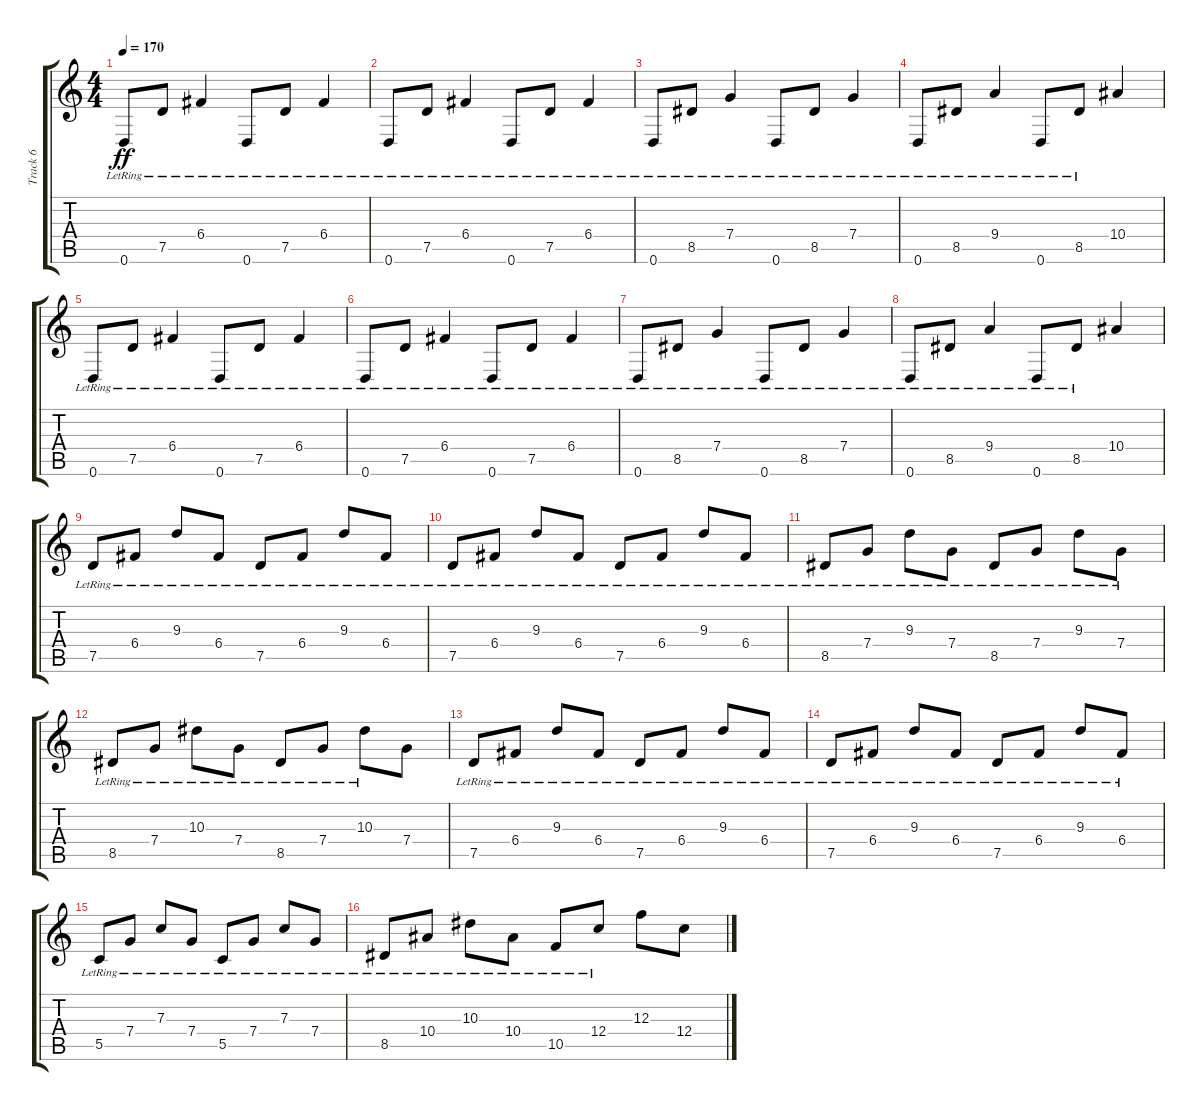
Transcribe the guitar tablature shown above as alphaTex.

\track ("Track 6" "Track 6") {instrument distortionguitar}
\staff {score tabs}
\tuning (D4 A3 F3 C3 G2 D2) {hide}
\ts (4 4)
\tempo 170
\clef g2
\ks c
0.6{lr}.8{dy ff volume 13} 7.5{lr}.8 6.4{lr}.4 0.6{lr}.8 7.5{lr}.8 6.4{lr}.4 |
0.6{lr}.8 7.5{lr}.8 6.4{lr}.4 0.6{lr}.8 7.5{lr}.8 6.4{lr}.4 |
0.6{lr}.8{volume 14} 8.5{lr}.8 7.4{lr}.4 0.6{lr}.8 8.5{lr}.8 7.4{lr}.4 |
0.6{lr}.8 8.5{lr}.8 9.4{lr}.4 0.6{lr}.8 8.5{lr}.8 10.4.4 |
0.6{lr}.8{volume 15} 7.5{lr}.8 6.4{lr}.4 0.6{lr}.8 7.5{lr}.8 6.4{lr}.4 |
0.6{lr}.8 7.5{lr}.8 6.4{lr}.4 0.6{lr}.8 7.5{lr}.8 6.4{lr}.4 |
0.6{lr}.8 8.5{lr}.8 7.4{lr}.4 0.6{lr}.8 8.5{lr}.8 7.4{lr}.4 |
0.6{lr}.8 8.5{lr}.8 9.4{lr}.4 0.6{lr}.8 8.5{lr}.8 10.4.4 |
7.5{lr}.8 6.4{lr}.8 9.3{lr}.8 6.4{lr}.8 7.5{lr}.8 6.4{lr}.8 9.3{lr}.8 6.4{lr}.8 |
7.5{lr}.8 6.4{lr}.8 9.3{lr}.8 6.4{lr}.8 7.5{lr}.8 6.4{lr}.8 9.3{lr}.8 6.4{lr}.8 |
8.5{lr}.8 7.4{lr}.8 9.3{lr}.8 7.4{lr}.8 8.5{lr}.8 7.4{lr}.8 9.3{lr}.8 7.4{lr}.8 |
8.5{lr}.8 7.4{lr}.8 10.3{lr}.8 7.4{lr}.8 8.5{lr}.8 7.4{lr}.8 10.3{lr}.8 7.4.8 |
7.5{lr}.8 6.4{lr}.8 9.3{lr}.8 6.4{lr}.8 7.5{lr}.8 6.4{lr}.8 9.3{lr}.8 6.4{lr}.8 |
7.5{lr}.8 6.4{lr}.8 9.3{lr}.8 6.4{lr}.8 7.5{lr}.8 6.4{lr}.8 9.3{lr}.8 6.4{lr}.8 |
5.5{lr}.8 7.4{lr}.8 7.3{lr}.8 7.4{lr}.8 5.5{lr}.8 7.4{lr}.8 7.3{lr}.8 7.4{lr}.8 |
8.5{lr}.8 10.4{lr}.8 10.3{lr}.8 10.4{lr}.8 10.5{lr}.8 12.4{lr}.8 12.3.8 12.4.8
